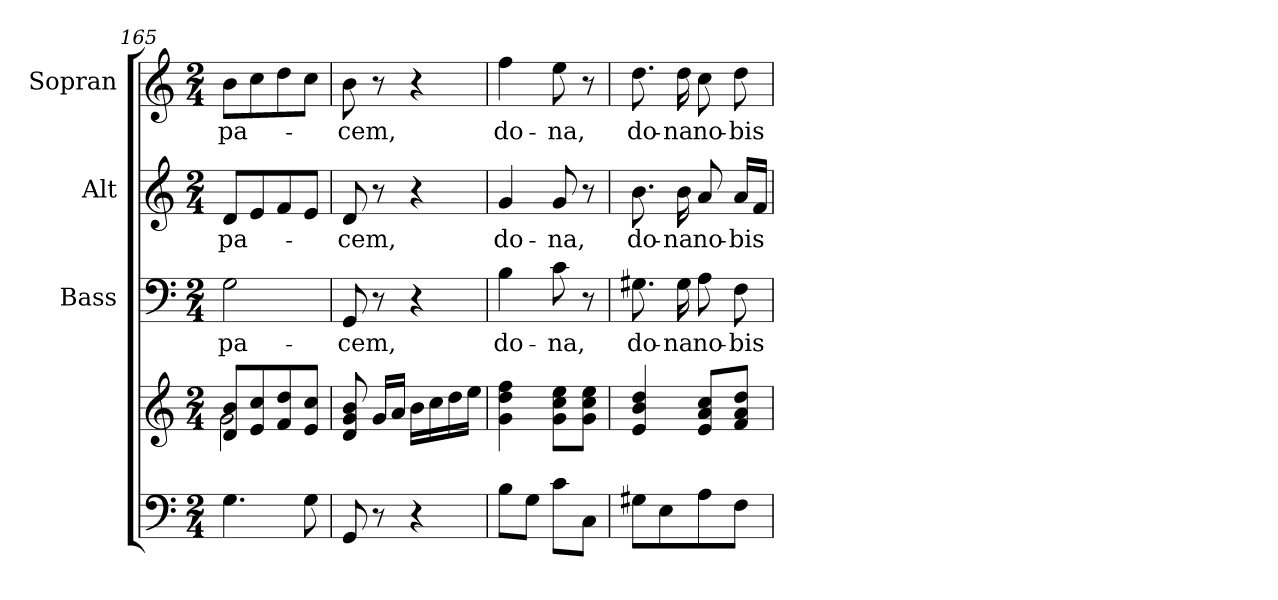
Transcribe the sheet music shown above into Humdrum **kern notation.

**kern	**kern	**kern	**text	**kern	**text	**kern	**text
*part4	*part4	*part3	*part3	*part2	*part2	*part1	*part1
*staff5	*staff4	*staff3	*staff3	*staff2	*staff2	*staff1	*staff1
*	*	*I"Bass	*	*I"Alt	*	*I"Sopran	*
*	*	*I'B.	*	*I'A.	*	*I'S.	*
*clefF4	*clefG2	*clefF4	*	*clefG2	*	*clefG2	*
*k[]	*k[]	*k[]	*	*k[]	*	*k[]	*
*C:	*C:	*C:	*	*C:	*	*C:	*
*M2/4	*M2/4	*M2/4	*	*M2/4	*	*M2/4	*
=165	=165	=165	=165	=165	=165	=165	=165
*	*^	*	*	*	*	*	*
!	!	!	!	!LO:LY:b	!	!LO:LY:b	!	!LO:LY:b
4.G\	8d/ 8b/L	2g\	2G\	pa-	8d/L	pa-	8b\L	pa-
.	8e/ 8cc/	.	.	.	8e/	.	8cc\	.
.	8f/ 8dd/	.	.	.	8f/	.	8dd\	.
8G\	8e/ 8cc/J	.	.	.	8e/J	.	8cc\J	.
*	*v	*v	*	*	*	*	*	*
=166	=166	=166	=166	=166	=166	=166	=166
!	!	!	!LO:LY:b	!	!LO:LY:b	!	!LO:LY:b
8GG/	8d/ 8g/ 8b/	8GG/	-cem,	8d/	-cem,	8b\	-cem,
8r	16g/LL	8r	.	8r	.	8r	.
.	16a/JJ	.	.	.	.	.	.
4r	16b\LL	4r	.	4r	.	4r	.
.	16cc\	.	.	.	.	.	.
.	16dd\	.	.	.	.	.	.
.	16ee\JJ	.	.	.	.	.	.
=167	=167	=167	=167	=167	=167	=167	=167
!	!	!	!LO:LY:b	!	!LO:LY:b	!	!LO:LY:b
8B\L	4g\ 4dd\ 4ff\	4B\	do-	4g/	do-	4ff\	do-
8G\J	.	.	.	.	.	.	.
!	!	!	!LO:LY:b	!	!LO:LY:b	!	!LO:LY:b
8c\L	8g\ 8cc\ 8ee\L	8c\	-na,	8g/	-na,	8ee\	-na,
8C\J	8g\ 8cc\ 8ee\J	8r	.	8r	.	8r	.
=168	=168	=168	=168	=168	=168	=168	=168
!	!	!	!LO:LY:b	!	!LO:LY:b	!	!LO:LY:b
8G#X\L	4e/ 4b/ 4dd/	8.G#X\	do-	8.b\	do-	8.dd\	do-
8E\	.	.	.	.	.	.	.
!	!	!	!LO:LY:b	!	!LO:LY:b	!	!LO:LY:b
.	.	16G#\	-na	16b\	-na	16dd\	-na
!	!	!	!LO:LY:b	!	!LO:LY:b	!	!LO:LY:b
8A\	8e/ 8a/ 8cc/L	8A\	no-	8a/	no-	8cc\	no-
!	!	!	!LO:LY:b	!	!LO:LY:b	!	!LO:LY:b
8F\J	8f/ 8a/ 8dd/J	8F\	-bis	16a/LL	-bis	8dd\	-bis
.	.	.	.	16f/JJ	.	.	.
=	=	=	=	=	=	=	=
*-	*-	*-	*-	*-	*-	*-	*-
